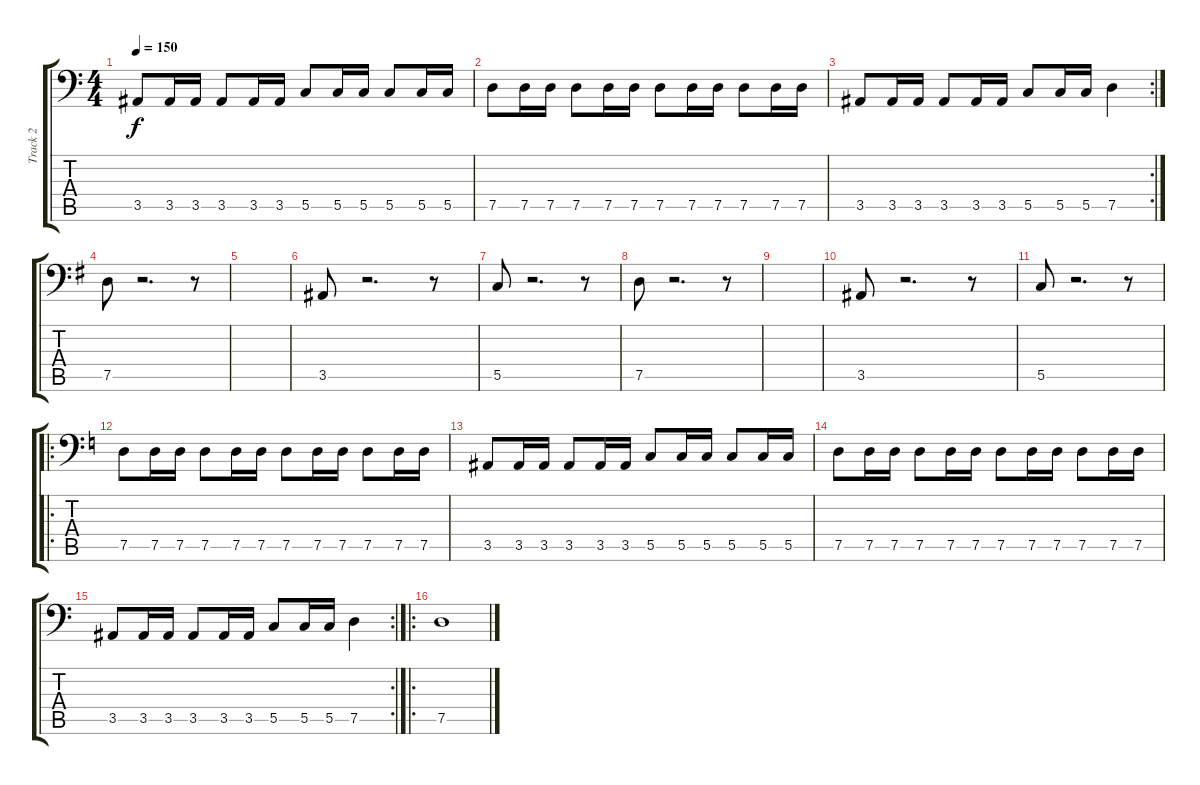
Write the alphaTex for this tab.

\track ("Track 2" "Track 2") {instrument electricbasspick}
\staff {score tabs}
\tuning (D3 A2 F2 C2 G1 D1) {hide}
\ts (4 4)
\tempo 150
\clef f4
\ks c
3.5.8{dy f} 3.5.16 3.5.16 3.5.8 3.5.16 3.5.16 5.5.8 5.5.16 5.5.16 5.5.8 5.5.16 5.5.16 |
7.5.8 7.5.16 7.5.16 7.5.8 7.5.16 7.5.16 7.5.8 7.5.16 7.5.16 7.5.8 7.5.16 7.5.16 |
\rc 2
3.5.8 3.5.16 3.5.16 3.5.8 3.5.16 3.5.16 5.5.8 5.5.16 5.5.16 7.5.4 |
\ks g
7.5.8 r.2{d} r.8 |
|
3.5.8 r.2{d} r.8 |
5.5.8 r.2{d} r.8 |
7.5.8 r.2{d} r.8 |
|
3.5.8 r.2{d} r.8 |
5.5.8 r.2{d} r.8 |
\ro
\ks c
7.5.8 7.5.16 7.5.16 7.5.8 7.5.16 7.5.16 7.5.8 7.5.16 7.5.16 7.5.8 7.5.16 7.5.16 |
3.5.8 3.5.16 3.5.16 3.5.8 3.5.16 3.5.16 5.5.8 5.5.16 5.5.16 5.5.8 5.5.16 5.5.16 |
7.5.8 7.5.16 7.5.16 7.5.8 7.5.16 7.5.16 7.5.8 7.5.16 7.5.16 7.5.8 7.5.16 7.5.16 |
\rc 2
3.5.8 3.5.16 3.5.16 3.5.8 3.5.16 3.5.16 5.5.8 5.5.16 5.5.16 7.5.4 |
\ro
7.5.1
